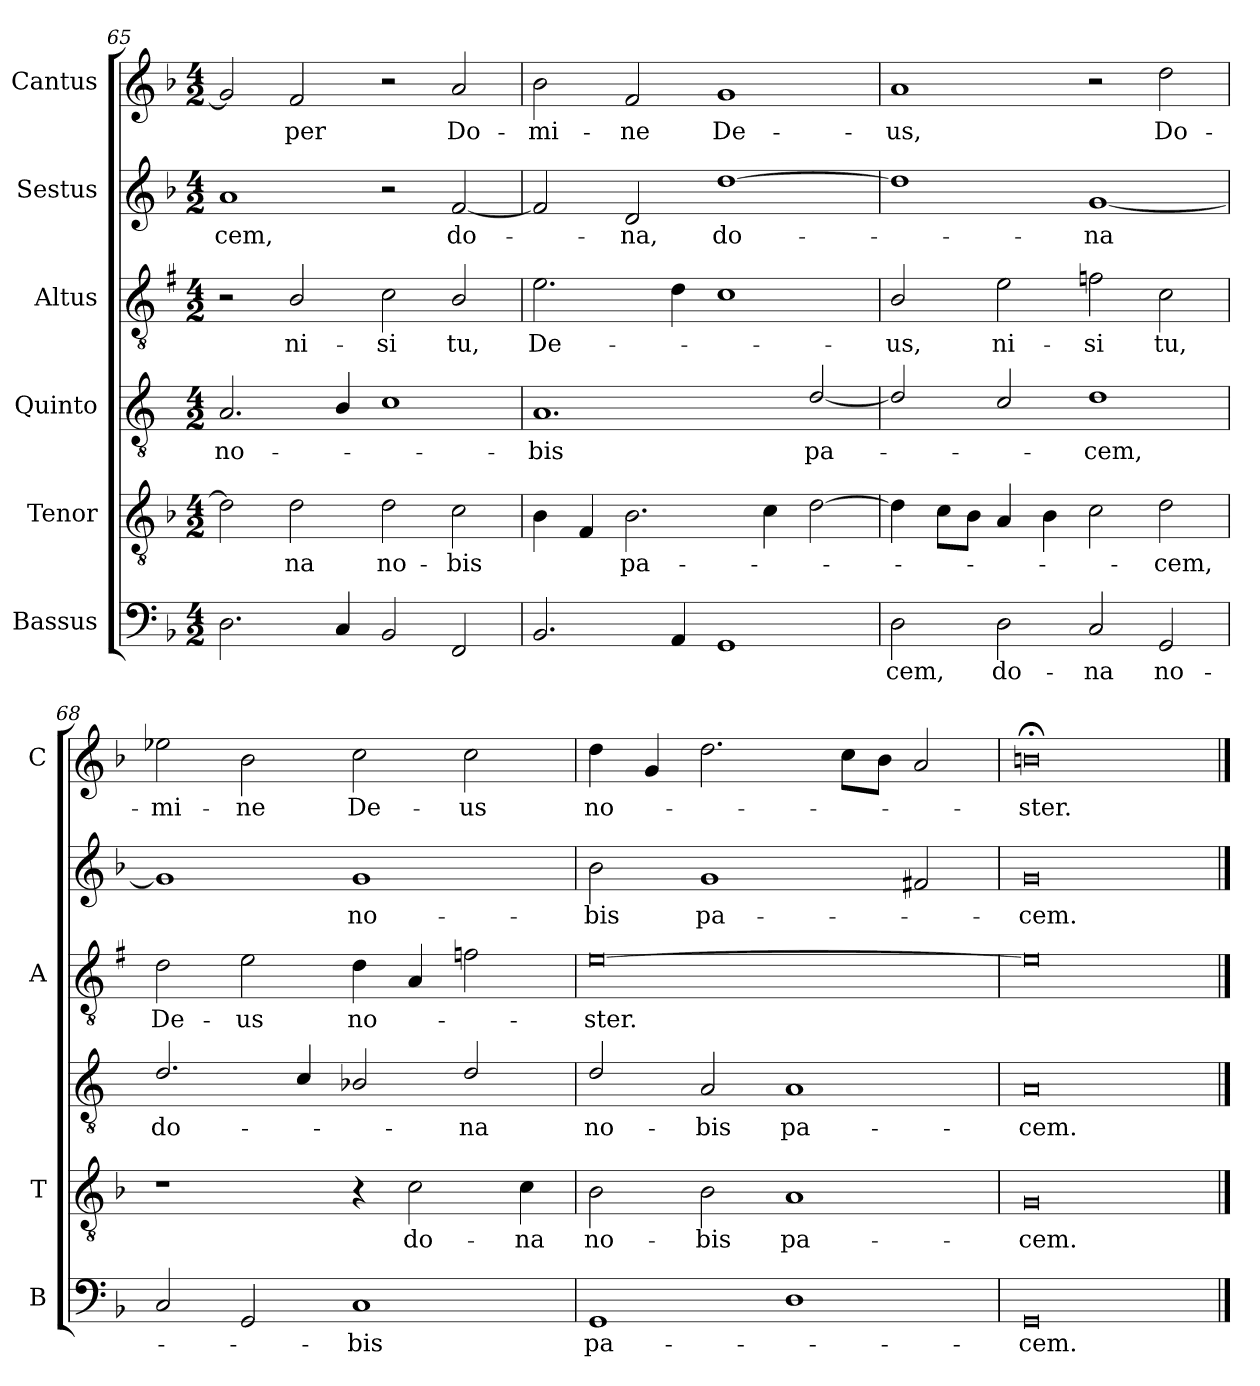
**kern	**text	**kern	**text	**kern	**text	**kern	**text	**kern	**text	**kern	**text
*part6	*part6	*part5	*part5	*part4	*part4	*part3	*part3	*part2	*part2	*part1	*part1
*staff6	*staff6	*staff5	*staff5	*staff4	*staff4	*staff3	*staff3	*staff2	*staff2	*staff1	*staff1
*I"Bassus	*	*I"Tenor	*	*I"Quinto	*	*I"Altus	*	*I"Sestus	*	*I"Cantus	*
*I'B	*	*I'T	*	*	*	*I'A	*	*	*	*I'C	*
*clefF4	*	*clefGv2	*	*clefGv2	*	*clefGv2	*	*clefG2	*	*clefG2	*
*	*	*	*	*ITrd4c7	*	*ITrd1c2	*	*	*	*	*
*k[b-]	*	*k[b-]	*	*k[b-]	*	*k[b-]	*	*k[b-]	*	*k[b-]	*
*F:	*	*F:	*	*F:	*	*F:	*	*F:	*	*F:	*
*M4/2	*	*M4/2	*	*M4/2	*	*M4/2	*	*M4/2	*	*M4/2	*
=65	=65	=65	=65	=65	=65	=65	=65	=65	=65	=65	=65
!	!	!	!	!	!LO:LY:b	!	!	!	!LO:LY:b	!	!
2.D\	.	2d\]	.	2.D/	no-	2r	.	1a	-cem,	2g/]	.
!	!	!	!LO:LY:b	!	!	!	!LO:LY:b	!	!	!	!LO:LY:b
.	.	2d\	-na	.	.	2A/	ni-	.	.	2f/	-per
4C/	.	.	.	4E/	.	.	.	.	.	.	.
!	!	!	!LO:LY:b	!	!	!	!LO:LY:b	!	!	!	!
2BB-/	.	2d\	no-	1F	.	2B-\	-si	2r	.	2r	.
!	!	!	!LO:LY:b	!	!	!	!LO:LY:b	!	!LO:LY:b	!	!LO:LY:b
2FF/	.	2c\	-bis	.	.	2A/	tu,	[2f/	do-	2a/	Do-
!!LO:LB:g=z
=66	=66	=66	=66	=66	=66	=66	=66	=66	=66	=66	=66
!	!	!	!	!	!LO:LY:b	!	!LO:LY:b	!	!	!	!LO:LY:b
2.BB-/	.	4B-\	.	1.D	-bis	2.d\	De-	2f/]	.	2b-\	-mi-
.	.	4F/	.	.	.	.	.	.	.	.	.
!	!	!	!LO:LY:b	!	!	!	!	!	!LO:LY:b	!	!LO:LY:b
.	.	2.B-\	pa-	.	.	.	.	2d/	-na,	2f/	-ne
4AA/	.	.	.	.	.	4c\	.	.	.	.	.
!	!	!	!	!	!	!	!	!	!LO:LY:b	!	!LO:LY:b
1GG	.	.	.	.	.	1B-	.	[1dd	do-	1g	De-
.	.	4c\	.	.	.	.	.	.	.	.	.
!	!	!	!	!	!LO:LY:b	!	!	!	!	!	!
.	.	[2d\	.	[2G/	pa-	.	.	.	.	.	.
=67	=67	=67	=67	=67	=67	=67	=67	=67	=67	=67	=67
!	!LO:LY:b	!	!	!	!	!	!LO:LY:b	!	!	!	!LO:LY:b
2D\	-cem,	4d\]	.	2G/]	.	2A/	-us,	1dd]	.	1a	-us,
.	.	8c\L	.	.	.	.	.	.	.	.	.
.	.	8B-\J	.	.	.	.	.	.	.	.	.
!	!LO:LY:b	!	!	!	!	!	!LO:LY:b	!	!	!	!
2D\	do-	4A/	.	2F/	.	2d\	ni-	.	.	.	.
.	.	4B-\	.	.	.	.	.	.	.	.	.
!	!LO:LY:b	!	!	!	!LO:LY:b	!	!LO:LY:b	!	!LO:LY:b	!	!
2C/	-na	2c\	.	1G	-cem,	2e-X\	-si	[1g	-na	2r	.
!	!LO:LY:b	!	!LO:LY:b	!	!	!	!LO:LY:b	!	!	!	!LO:LY:b
2GG/	no-	2d\	-cem,	.	.	2B-\	tu,	.	.	2dd\	Do-
=68	=68	=68	=68	=68	=68	=68	=68	=68	=68	=68	=68
!	!	!	!	!	!LO:LY:b	!	!LO:LY:b	!	!	!	!LO:LY:b
2C/	.	1r	.	2.G/	do-	2c\	De-	1g]	.	2ee-X\	-mi-
!	!	!	!	!	!	!	!LO:LY:b	!	!	!	!LO:LY:b
2GG/	.	.	.	.	.	2d\	-us	.	.	2b-\	-ne
.	.	.	.	4F/	.	.	.	.	.	.	.
!	!LO:LY:b	!	!	!	!	!	!LO:LY:b	!	!LO:LY:b	!	!LO:LY:b
1C	-bis	4r	.	2E-X/	.	4c\	no-	1g	no-	2cc\	De-
!	!	!	!LO:LY:b	!	!	!	!	!	!	!	!
.	.	2c\	do-	.	.	4G/	.	.	.	.	.
!	!	!	!	!	!LO:LY:b	!	!	!	!	!	!LO:LY:b
.	.	.	.	2G/	-na	2e-X\	.	.	.	2cc\	-us
!	!	!	!LO:LY:b	!	!	!	!	!	!	!	!
.	.	4c\	-na	.	.	.	.	.	.	.	.
=69	=69	=69	=69	=69	=69	=69	=69	=69	=69	=69	=69
!	!LO:LY:b	!	!LO:LY:b	!	!LO:LY:b	!	!LO:LY:b	!	!LO:LY:b	!	!LO:LY:b
1GG	pa-	2B-\	no-	2G/	no-	[0d	-ster.	2b-\	-bis	4dd\	no-
.	.	.	.	.	.	.	.	.	.	4g/	.
!	!	!	!LO:LY:b	!	!LO:LY:b	!	!	!	!LO:LY:b	!	!
.	.	2B-\	-bis	2D/	-bis	.	.	1g	pa-	2.dd\	.
!	!	!	!LO:LY:b	!	!LO:LY:b	!	!	!	!	!	!
1D	.	1A	pa-	1D	pa-	.	.	.	.	.	.
.	.	.	.	.	.	.	.	.	.	8cc\L	.
.	.	.	.	.	.	.	.	.	.	8b-\J	.
.	.	.	.	.	.	.	.	2f#X/	.	2a/	.
=70	=70	=70	=70	=70	=70	=70	=70	=70	=70	=70	=70
!	!LO:LY:b	!	!LO:LY:b	!	!LO:LY:b	!	!	!	!LO:LY:b	!	!LO:LY:b
0GG	-cem.	0G	-cem.	0D	-cem.	0d]	.	0g	-cem.	0bn;<	-ster.
==	==	==	==	==	==	==	==	==	==	==	==
*-	*-	*-	*-	*-	*-	*-	*-	*-	*-	*-	*-
